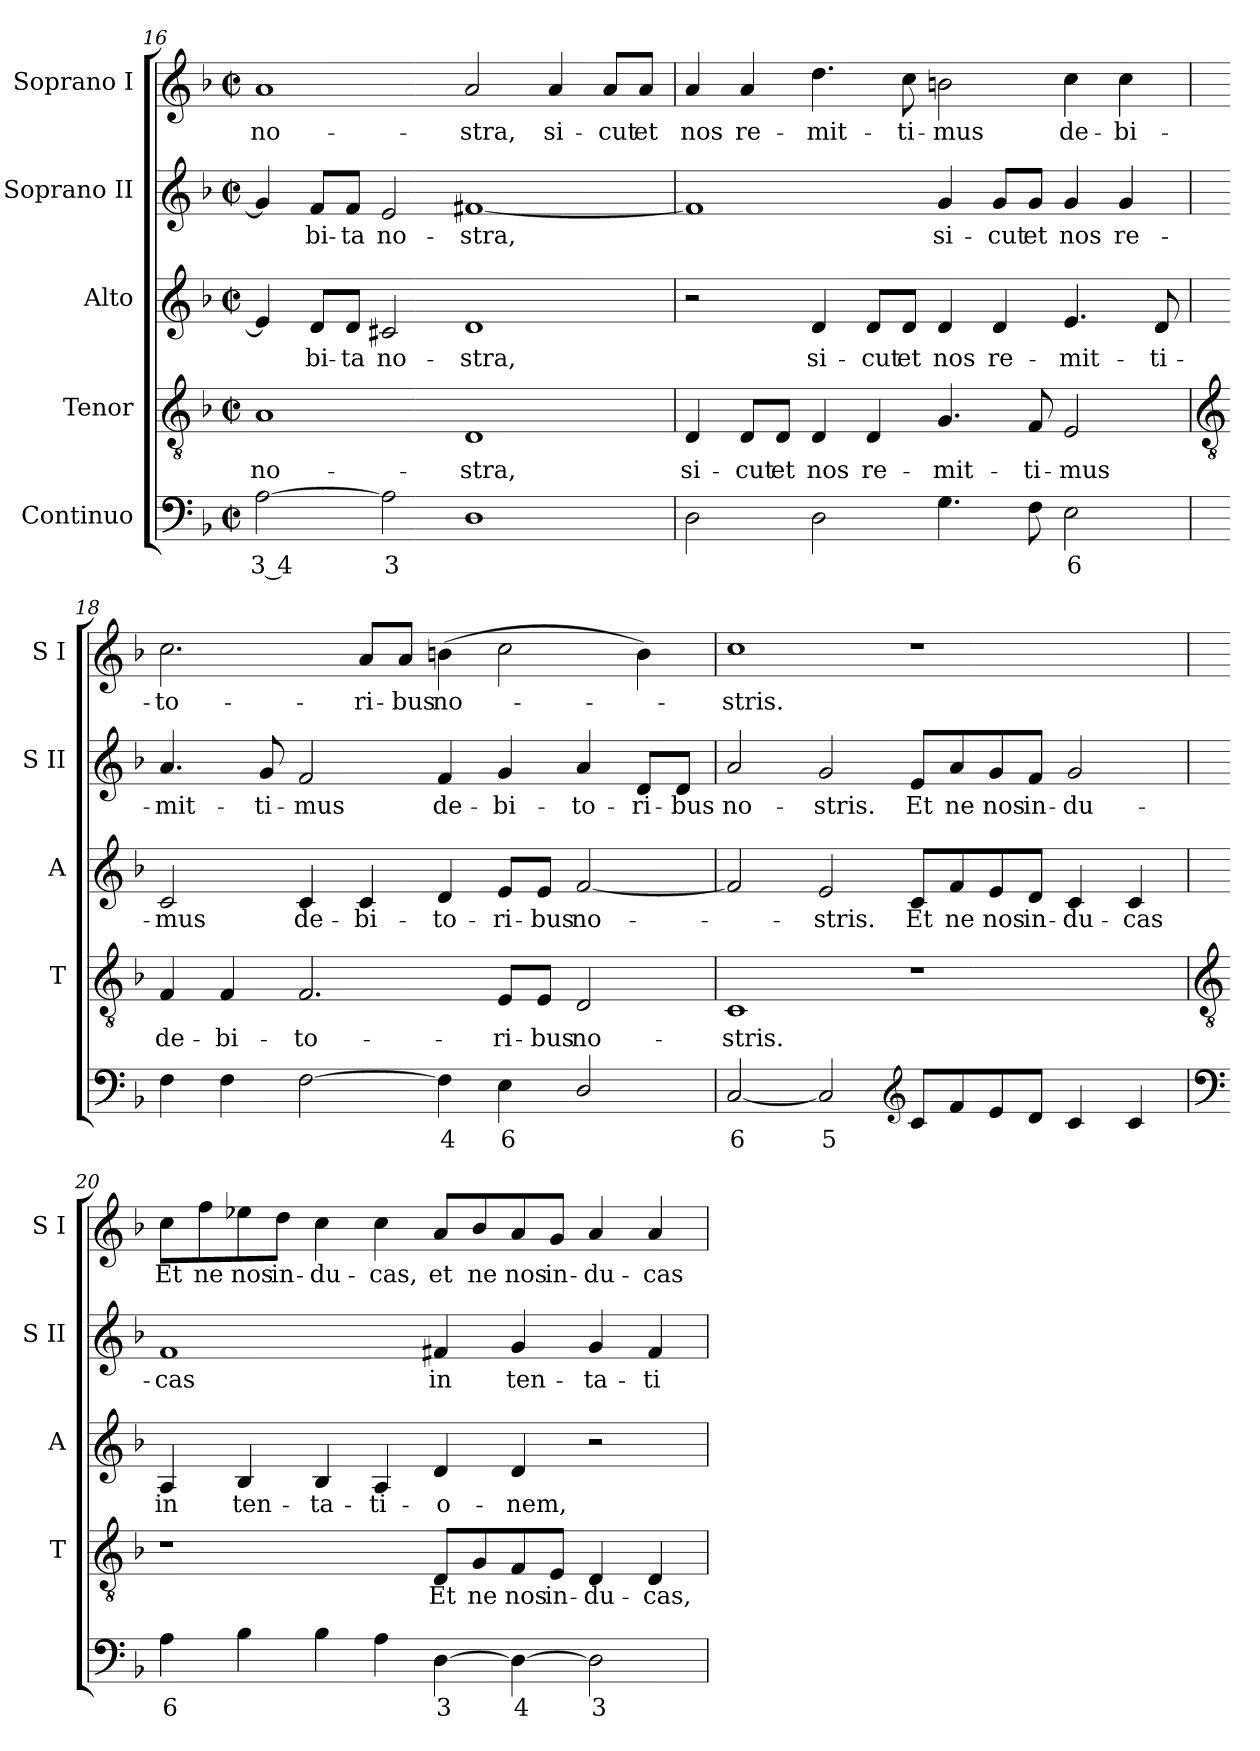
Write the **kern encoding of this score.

**kern	**text	**kern	**text	**kern	**text	**kern	**text	**kern	**text
*part5	*part5	*part4	*part4	*part3	*part3	*part2	*part2	*part1	*part1
*staff5	*staff5	*staff4	*staff4	*staff3	*staff3	*staff2	*staff2	*staff1	*staff1
*I"Continuo	*	*I"Tenor	*	*I"Alto	*	*I"Soprano II	*	*I"Soprano I	*
*	*	*I'T	*	*I'A	*	*I'S II	*	*I'S I	*
!!LO:LB:g=z
*clefF4	*	*clefGv2	*	*clefG2	*	*clefG2	*	*clefG2	*
*k[b-]	*	*k[b-]	*	*k[b-]	*	*k[b-]	*	*k[b-]	*
*F:	*	*F:	*	*F:	*	*F:	*	*F:	*
*M4/2	*	*M4/2	*	*M4/2	*	*M4/2	*	*M4/2	*
*met(c|)	*	*met(c|)	*	*met(c|)	*	*met(c|)	*	*met(c|)	*
=16	=16	=16	=16	=16	=16	=16	=16	=16	=16
!	!LO:LY:b	!	!LO:LY:b	!	!	!	!	!	!LO:LY:b
[2A	3 4	1A	no-	4e]	.	4g]	.	1a	no-
!	!	!	!	!	!LO:LY:b	!	!LO:LY:b	!	!
.	.	.	.	8d/L	bi-	8f/L	bi-	.	.
!	!	!	!	!	!LO:LY:b	!	!LO:LY:b	!	!
.	.	.	.	8d/J	-ta	8f/J	-ta	.	.
!	!LO:LY:b	!	!	!	!LO:LY:b	!	!LO:LY:b	!	!
2A]	3	.	.	2c#X	no-	2e	no-	.	.
!	!	!	!LO:LY:b	!	!LO:LY:b	!	!LO:LY:b	!	!LO:LY:b
1D	.	1D	-stra,	1d	-stra,	[1f#X	-stra,	2a	-stra,
!	!	!	!	!	!	!	!	!	!LO:LY:b
.	.	.	.	.	.	.	.	4a	si-
!	!	!	!	!	!	!	!	!	!LO:LY:b
.	.	.	.	.	.	.	.	8a/L	-cut
!	!	!	!	!	!	!	!	!	!LO:LY:b
.	.	.	.	.	.	.	.	8a/J	et
=17	=17	=17	=17	=17	=17	=17	=17	=17	=17
!	!	!	!LO:LY:b	!	!	!	!	!	!LO:LY:b
2D	.	4D	si-	2r	.	1f#]	.	4a	nos
!	!	!	!LO:LY:b	!	!	!	!	!	!LO:LY:b
.	.	8D/L	-cut	.	.	.	.	4a	re-
!	!	!	!LO:LY:b	!	!	!	!	!	!
.	.	8D/J	et	.	.	.	.	.	.
!	!	!	!LO:LY:b	!	!LO:LY:b	!	!	!	!LO:LY:b
2D	.	4D	nos	4d	si-	.	.	4.dd	-mit-
!	!	!	!LO:LY:b	!	!LO:LY:b	!	!	!	!
.	.	4D	re-	8d/L	-cut	.	.	.	.
!	!	!	!	!	!LO:LY:b	!	!	!	!LO:LY:b
.	.	.	.	8d/J	et	.	.	8cc	-ti-
!	!	!	!LO:LY:b	!	!LO:LY:b	!	!LO:LY:b	!	!LO:LY:b
4.G	.	4.G	-mit-	4d	nos	4g	si-	2bn	-mus
!	!	!	!	!	!LO:LY:b	!	!LO:LY:b	!	!
.	.	.	.	4d	re-	8g/L	-cut	.	.
!	!	!	!LO:LY:b	!	!	!	!LO:LY:b	!	!
8F	.	8F	-ti-	.	.	8g/J	et	.	.
!	!LO:LY:b	!	!LO:LY:b	!	!LO:LY:b	!	!LO:LY:b	!	!LO:LY:b
2E	6	2E	-mus	4.e	-mit-	4g	nos	4cc	de-
!	!	!	!	!	!	!	!LO:LY:b	!	!LO:LY:b
.	.	.	.	.	.	4g	re-	4cc	-bi-
!	!	!	!	!	!LO:LY:b	!	!	!	!
.	.	.	.	8d	-ti-	.	.	.	.
!!LO:LB:g=z
=18	=18	=18	=18	=18	=18	=18	=18	=18	=18
*	*	*clefGv2	*	*	*	*	*	*	*
!	!	!	!LO:LY:b	!	!LO:LY:b	!	!LO:LY:b	!	!LO:LY:b
4F	.	4F	de-	2c	-mus	4.a	-mit-	2.cc	-to-
!	!	!	!LO:LY:b	!	!	!	!	!	!
4F	.	4F	-bi-	.	.	.	.	.	.
!	!	!	!	!	!	!	!LO:LY:b	!	!
.	.	.	.	.	.	8g	-ti-	.	.
!	!	!	!LO:LY:b	!	!LO:LY:b	!	!LO:LY:b	!	!
[2F	.	2.F	-to-	4c	de-	2f	-mus	.	.
!	!	!	!	!	!LO:LY:b	!	!	!	!LO:LY:b
.	.	.	.	4c	-bi-	.	.	8a/L	-ri-
!	!	!	!	!	!	!	!	!	!LO:LY:b
.	.	.	.	.	.	.	.	8a/J	-bus
!	!LO:LY:b	!	!	!	!LO:LY:b	!	!LO:LY:b	!	!LO:LY:b
4F]	4	.	.	4d	-to-	4f	de-	(>4bn	no-
!	!LO:LY:b	!	!LO:LY:b	!	!LO:LY:b	!	!LO:LY:b	!	!
4E	6	8E/L	-ri-	8e/L	-ri-	4g	-bi-	2cc	.
!	!	!	!LO:LY:b	!	!LO:LY:b	!	!	!	!
.	.	8E/J	-bus	8e/J	-bus	.	.	.	.
!	!	!	!LO:LY:b	!	!LO:LY:b	!	!LO:LY:b	!	!
2D/	.	2D	no-	[2f	no-	4a	-to-	.	.
!	!	!	!	!	!	!	!LO:LY:b	!	!
.	.	.	.	.	.	8d/L	-ri-	4b)	.
!	!	!	!	!	!	!	!LO:LY:b	!	!
.	.	.	.	.	.	8d/J	-bus	.	.
=19	=19	=19	=19	=19	=19	=19	=19	=19	=19
!	!LO:LY:b	!	!LO:LY:b	!	!	!	!LO:LY:b	!	!LO:LY:b
[2C	6	1C	-stris.	2f]	.	2a	no-	1cc	stris.
!	!LO:LY:b	!	!	!	!LO:LY:b	!	!LO:LY:b	!	!
2C]	5	.	.	2e	stris.	2g	-stris.	.	.
*clefG2	*	*	*	*	*	*	*	*	*
!	!	!	!	!	!LO:LY:b	!	!LO:LY:b	!	!
8cL	.	1r	.	8c/L	Et	8e/L	Et	1r	.
!	!	!	!	!	!LO:LY:b	!	!LO:LY:b	!	!
8f	.	.	.	8f/	ne	8a/	ne	.	.
!	!	!	!	!	!LO:LY:b	!	!LO:LY:b	!	!
8e	.	.	.	8e/	nos	8g/	nos	.	.
!	!	!	!	!	!LO:LY:b	!	!LO:LY:b	!	!
8dJ	.	.	.	8d/J	in-	8f/J	in-	.	.
!	!	!	!	!	!LO:LY:b	!	!LO:LY:b	!	!
4c	.	.	.	4c	-du-	2g	-du-	.	.
!	!	!	!	!	!LO:LY:b	!	!	!	!
4c	.	.	.	4c	-cas	.	.	.	.
!!LO:LB:g=z
=20	=20	=20	=20	=20	=20	=20	=20	=20	=20
*clefF4	*	*clefGv2	*	*	*	*	*	*	*
!	!LO:LY:b	!	!	!	!LO:LY:b	!	!LO:LY:b	!	!LO:LY:b
4A	6	1r	.	4A	in	1f	-cas	8cc\L	Et
!	!	!	!	!	!	!	!	!	!LO:LY:b
.	.	.	.	.	.	.	.	8ff\	ne
!	!	!	!	!	!LO:LY:b	!	!	!	!LO:LY:b
4B-	.	.	.	4B-	ten-	.	.	8ee-X\	nos
!	!	!	!	!	!	!	!	!	!LO:LY:b
.	.	.	.	.	.	.	.	8dd\J	in-
!	!	!	!	!	!LO:LY:b	!	!	!	!LO:LY:b
4B-	.	.	.	4B-	-ta-	.	.	4cc	-du-
!	!	!	!	!	!LO:LY:b	!	!	!	!LO:LY:b
4A	.	.	.	4A	-ti-	.	.	4cc	-cas,
!	!LO:LY:b	!	!LO:LY:b	!	!LO:LY:b	!	!LO:LY:b	!	!LO:LY:b
[4D	3	8D/L	Et	4d	-o-	4f#X	in	8a/L	et
!	!	!	!LO:LY:b	!	!	!	!	!	!LO:LY:b
.	.	8G/	ne	.	.	.	.	8b-/	ne
!	!LO:LY:b	!	!LO:LY:b	!	!LO:LY:b	!	!LO:LY:b	!	!LO:LY:b
4D_	4	8F/	nos	4d	-nem,	4g	ten-	8a/	nos
!	!	!	!LO:LY:b	!	!	!	!	!	!LO:LY:b
.	.	8E/J	in-	.	.	.	.	8g/J	in-
!	!LO:LY:b	!	!LO:LY:b	!	!	!	!LO:LY:b	!	!LO:LY:b
2D]	3	4D	-du-	2r	.	4g	-ta-	4a	-du-
!	!	!	!LO:LY:b	!	!	!	!LO:LY:b	!	!LO:LY:b
.	.	4D	-cas,	.	.	4f#	-ti-	4a	-cas
=	=	=	=	=	=	=	=	=	=
*-	*-	*-	*-	*-	*-	*-	*-	*-	*-
